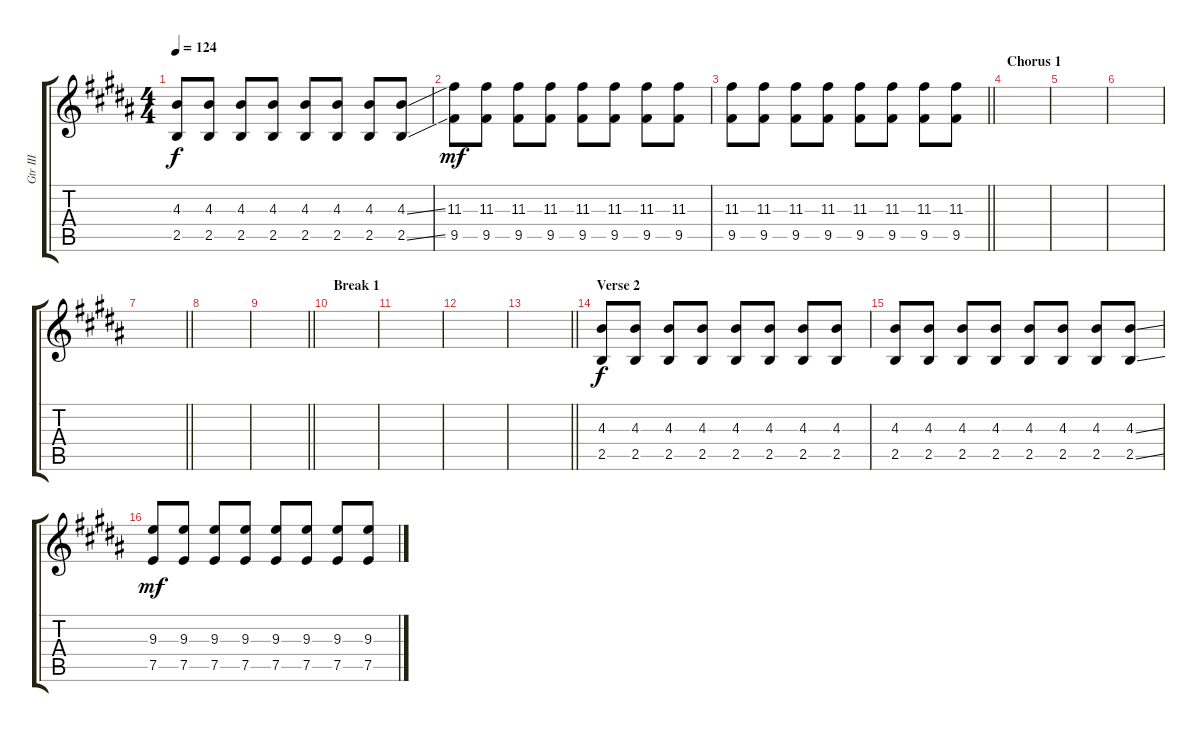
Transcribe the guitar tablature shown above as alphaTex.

\track ("Gtr III" "Gtr III") {instrument overdrivenguitar}
\staff {score tabs}
\tuning (E4 B3 G3 D3 A2 E2) {hide}
\ts (4 4)
\tempo 124
\clef g2
\ks b
(4.3 2.5).8{dy f} (4.3 2.5).8 (4.3 2.5).8 (4.3 2.5).8 (4.3 2.5).8 (4.3 2.5).8 (4.3 2.5).8 (4.3{ss} 2.5{ss}).8 |
(11.3 9.5).8{dy mf} (11.3 9.5).8 (11.3 9.5).8 (11.3 9.5).8 (11.3 9.5).8 (11.3 9.5).8 (11.3 9.5).8 (11.3 9.5).8 |
\barLineRight lightlight
(11.3 9.5).8 (11.3 9.5).8 (11.3 9.5).8 (11.3 9.5).8 (11.3 9.5).8 (11.3 9.5).8 (11.3 9.5).8 (11.3 9.5).8 |
\section ("" "Chorus 1")
|
|
|
\barLineRight lightlight
|
|
\barLineRight lightlight
|
\section ("" "Break 1")
|
|
|
\barLineRight lightlight
|
\section ("" "Verse 2")
(4.3 2.5).8{dy f} (4.3 2.5).8 (4.3 2.5).8 (4.3 2.5).8 (4.3 2.5).8 (4.3 2.5).8 (4.3 2.5).8 (4.3 2.5).8 |
(4.3 2.5).8 (4.3 2.5).8 (4.3 2.5).8 (4.3 2.5).8 (4.3 2.5).8 (4.3 2.5).8 (4.3 2.5).8 (4.3{ss} 2.5{ss}).8 |
(9.3 7.5).8{dy mf} (9.3 7.5).8 (9.3 7.5).8 (9.3 7.5).8 (9.3 7.5).8 (9.3 7.5).8 (9.3 7.5).8 (9.3 7.5).8
